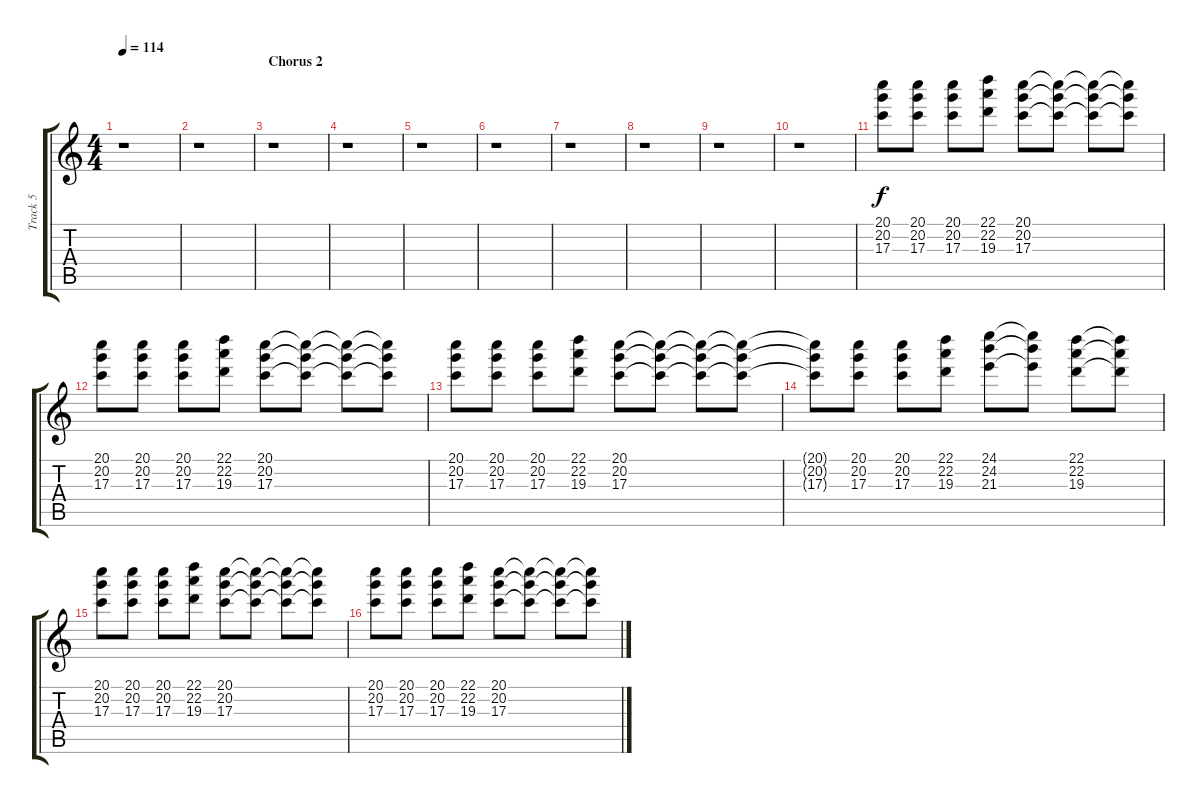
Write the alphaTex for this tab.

\track ("Track 5" "Track 5") {instrument distortionguitar}
\staff {score tabs}
\tuning (E4 B3 G3 D3 A2 E2) {hide}
\ts (4 4)
\tempo 114
\clef g2
\ks c
r.1{dy f} |
r.1 |
\section ("" "Chorus 2")
r.1 |
r.1 |
r.1 |
r.1 |
r.1 |
r.1 |
r.1 |
r.1 |
(20.1 20.2 17.3).8 (20.1 20.2 17.3).8 (20.1 20.2 17.3).8 (22.1 22.2 19.3).8 (20.1 20.2 17.3).8 (20.1{t} 20.2{t} 17.3{t}).8 (20.1{t} 20.2{t} 17.3{t}).8 (20.1{t} 20.2{t} 17.3{t}).8 |
(20.1 20.2 17.3).8 (20.1 20.2 17.3).8 (20.1 20.2 17.3).8 (22.1 22.2 19.3).8 (20.1 20.2 17.3).8 (20.1{t} 20.2{t} 17.3{t}).8 (20.1{t} 20.2{t} 17.3{t}).8 (20.1{t} 20.2{t} 17.3{t}).8 |
(20.1 20.2 17.3).8 (20.1 20.2 17.3).8 (20.1 20.2 17.3).8 (22.1 22.2 19.3).8 (20.1 20.2 17.3).8 (20.1{t} 20.2{t} 17.3{t}).8 (20.1{t} 20.2{t} 17.3{t}).8 (20.1{t} 20.2{t} 17.3{t}).8 |
(20.1{t} 20.2{t} 17.3{t}).8 (20.1 20.2 17.3).8 (20.1 20.2 17.3).8 (22.1 22.2 19.3).8 (24.1 24.2 21.3).8 (24.1{t} 24.2{t} 21.3{t}).8 (22.1 22.2 19.3).8 (22.1{t} 22.2{t} 19.3{t}).8 |
(20.1 20.2 17.3).8 (20.1 20.2 17.3).8 (20.1 20.2 17.3).8 (22.1 22.2 19.3).8 (20.1 20.2 17.3).8 (20.1{t} 20.2{t} 17.3{t}).8 (20.1{t} 20.2{t} 17.3{t}).8 (20.1{t} 20.2{t} 17.3{t}).8 |
(20.1 20.2 17.3).8 (20.1 20.2 17.3).8 (20.1 20.2 17.3).8 (22.1 22.2 19.3).8 (20.1 20.2 17.3).8 (20.1{t} 20.2{t} 17.3{t}).8 (20.1{t} 20.2{t} 17.3{t}).8 (20.1{t} 20.2{t} 17.3{t}).8
